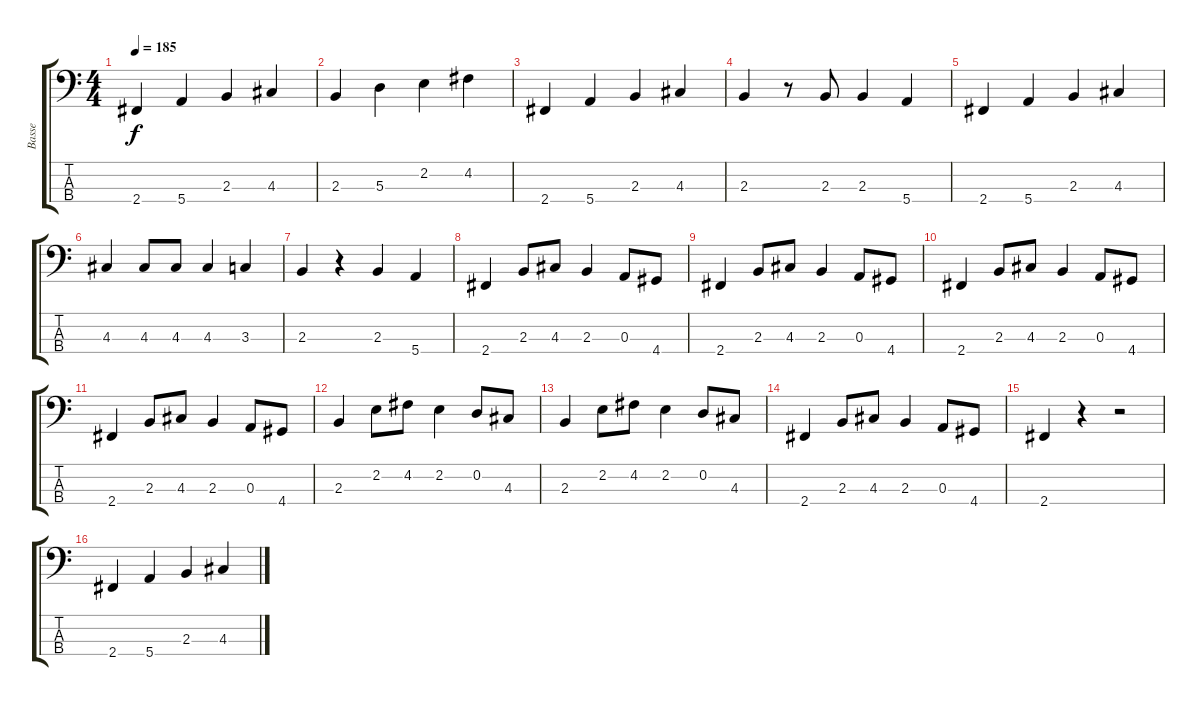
\track ("Basse" "Basse") {instrument electricbassfinger}
\staff {score tabs}
\tuning (G2 D2 A1 E1) {hide}
\ts (4 4)
\tempo 185
\clef f4
\ks c
2.4.4{dy f} 5.4.4 2.3.4 4.3.4 |
2.3.4 5.3.4 2.2.4 4.2.4 |
2.4.4 5.4.4 2.3.4 4.3.4 |
2.3.4 r.8 2.3.8 2.3.4 5.4.4 |
2.4.4 5.4.4 2.3.4 4.3.4 |
4.3.4 4.3.8 4.3.8 4.3.4 3.3.4 |
2.3.4 r.4 2.3.4 5.4.4 |
2.4.4 2.3.8 4.3.8 2.3.4 0.3.8 4.4.8 |
2.4.4 2.3.8 4.3.8 2.3.4 0.3.8 4.4.8 |
2.4.4 2.3.8 4.3.8 2.3.4 0.3.8 4.4.8 |
2.4.4 2.3.8 4.3.8 2.3.4 0.3.8 4.4.8 |
2.3.4 2.2.8 4.2.8 2.2.4 0.2.8 4.3.8 |
2.3.4 2.2.8 4.2.8 2.2.4 0.2.8 4.3.8 |
2.4.4 2.3.8 4.3.8 2.3.4 0.3.8 4.4.8 |
2.4.4 r.4 r.2 |
2.4.4 5.4.4 2.3.4 4.3.4
